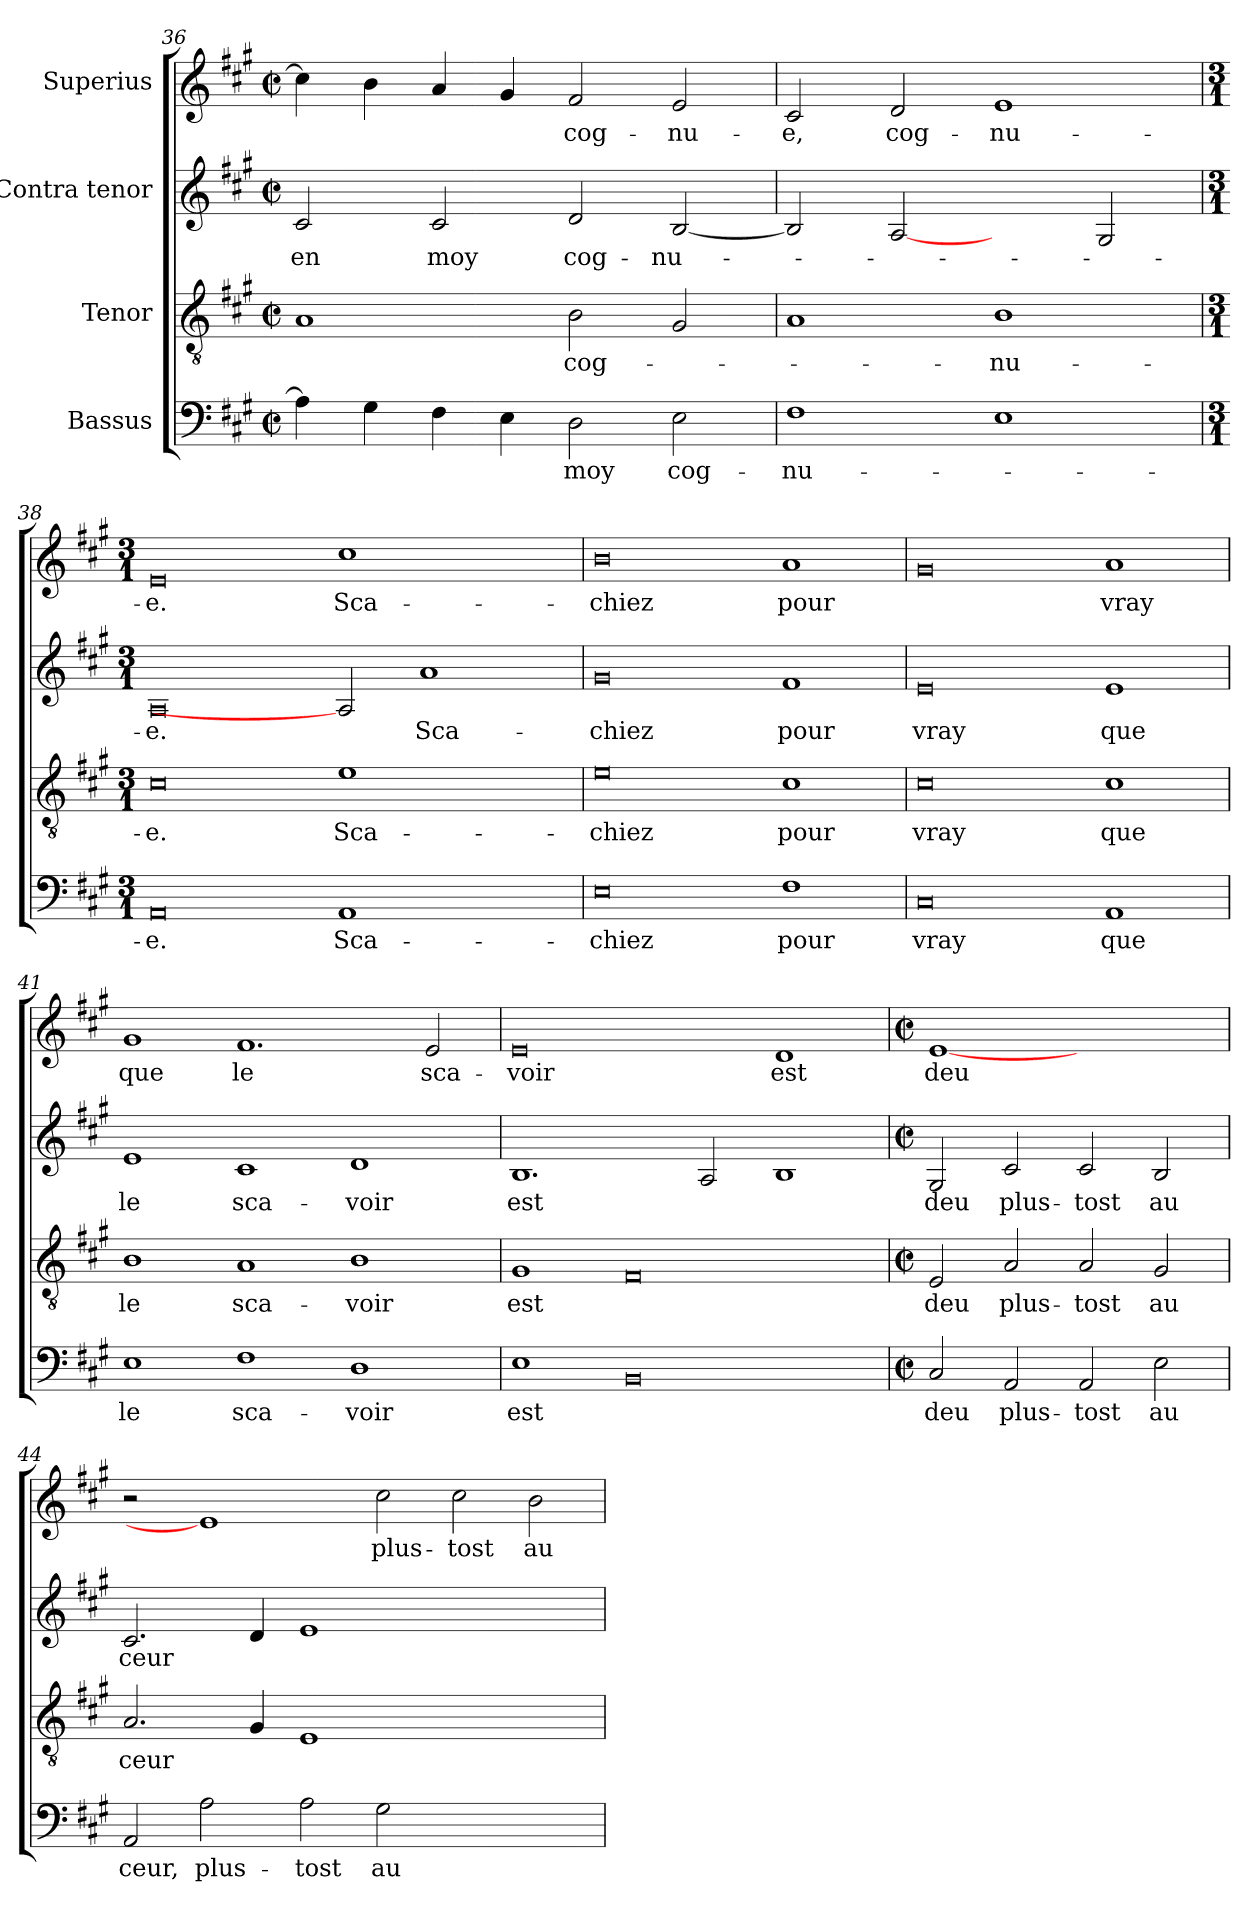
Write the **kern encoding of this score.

**kern	**text	**kern	**text	**kern	**text	**kern	**text
*part4	*part4	*part3	*part3	*part2	*part2	*part1	*part1
*staff4	*staff4	*staff3	*staff3	*staff2	*staff2	*staff1	*staff1
*I"Bassus	*	*I"Tenor	*	*I"Contra tenor	*	*I"Superius	*
!!LO:LB:g=z
*clefF4	*	*clefGv2	*	*clefG2	*	*clefG2	*
*k[f#c#g#]	*	*k[f#c#g#]	*	*k[f#c#g#]	*	*k[f#c#g#]	*
*A:	*	*A:	*	*A:	*	*A:	*
*M2/2	*	*M2/2	*	*M2/2	*	*M2/2	*
*met(c|)	*	*met(c|)	*	*met(c|)	*	*met(c|)	*
=36	=36	=36	=36	=36	=36	=36	=36
!	!	!	!	!	!LO:LY:b	!	!
4A\]	.	1A	.	2c#/	en	4cc#\]	.
4G#\	.	.	.	.	.	4b\	.
!	!	!	!	!	!LO:LY:b	!	!
4F#\	.	.	.	2c#/	moy	4a/	.
4E\	.	.	.	.	.	4g#/	.
!	!LO:LY:b	!	!LO:LY:b	!	!LO:LY:b	!	!LO:LY:b
2D\	moy	2B\	cog-	2d/	cog-	2f#/	cog-
!	!LO:LY:b	!	!	!	!LO:LY:b	!	!LO:LY:b
2E\	cog-	2G#/	.	[2B/	-nu-	2e/	-nu-
=37	=37	=37	=37	=37	=37	=37	=37
!	!LO:LY:b	!	!	!	!	!	!LO:LY:b
1F#	-nu-	1A	.	2B/]	.	2c#/	-e,
!	!	!	!	!	!	!	!LO:LY:b
.	.	.	.	[2A	.	2d/	cog-
!	!	!	!LO:LY:b	!	!	!	!LO:LY:b
1E	.	1B	-nu-	2ryy	.	1e	-nu-
.	.	.	.	2G#/	.	.	.
=38	=38	=38	=38	=38	=38	=38	=38
*M3/1	*	*M3/1	*	*M3/1	*	*M3/1	*
!	!LO:LY:b	!	!LO:LY:b	!	!LO:LY:b	!	!LO:LY:b
0AA	-e.	0c#	-e.	0A	-e.	0e	-e.
!	!LO:LY:b	!	!LO:LY:b	!	!	!	!LO:LY:b
1AA	Sca-	1e	Sca-	2A]	.	1cc#	Sca-
!	!	!	!	!	!LO:LY:b	!	!
.	.	.	.	1a	Sca-	.	.
2ryy	.	2ryy	.	.	.	2ryy	.
=39	=39	=39	=39	=39	=39	=39	=39
!	!LO:LY:b	!	!LO:LY:b	!	!LO:LY:b	!	!LO:LY:b
0E	-chiez	0e	-chiez	0g#	-chiez	0b	-chiez
!	!LO:LY:b	!	!LO:LY:b	!	!LO:LY:b	!	!LO:LY:b
1F#	pour	1c#	pour	1f#	pour	1a	pour
=40	=40	=40	=40	=40	=40	=40	=40
!	!LO:LY:b	!	!LO:LY:b	!	!LO:LY:b	!	!
0C#	vray	0c#	vray	0e	vray	0g#	.
!	!LO:LY:b	!	!LO:LY:b	!	!LO:LY:b	!	!LO:LY:b
1AA	que	1c#	que	1e	que	1a	vray
!!LO:LB:g=z
=41	=41	=41	=41	=41	=41	=41	=41
!	!LO:LY:b	!	!LO:LY:b	!	!LO:LY:b	!	!LO:LY:b
1E	le	1B	le	1e	le	1g#	que
!	!LO:LY:b	!	!LO:LY:b	!	!LO:LY:b	!	!LO:LY:b
1F#	sca-	1A	sca-	1c#	sca-	1.f#	le
!	!LO:LY:b	!	!LO:LY:b	!	!LO:LY:b	!	!
1D	-voir	1B	-voir	1d	-voir	.	.
!	!	!	!	!	!	!	!LO:LY:b
.	.	.	.	.	.	2e/	sca-
=42	=42	=42	=42	=42	=42	=42	=42
!	!LO:LY:b	!	!LO:LY:b	!	!LO:LY:b	!	!LO:LY:b
1E	est	1G#	est	1.B	est	0e	-voir
0BB	.	0F#	.	.	.	.	.
.	.	.	.	2A/	.	.	.
!	!	!	!	!	!	!	!LO:LY:b
.	.	.	.	1B	.	1d	est
=43	=43	=43	=43	=43	=43	=43	=43
*M2/2	*	*M2/2	*	*M2/2	*	*M2/2	*
*met(c|)	*	*met(c|)	*	*met(c|)	*	*met(c|)	*
!	!LO:LY:b	!	!LO:LY:b	!	!LO:LY:b	!	!LO:LY:b
2C#/	deu	2E/	deu	2G#/	deu	[1e	deu
!	!LO:LY:b	!	!LO:LY:b	!	!LO:LY:b	!	!
2AA/	plus-	2A/	plus-	2c#/	plus-	.	.
!	!LO:LY:b	!	!LO:LY:b	!	!LO:LY:b	!	!
2AA/	-tost	2A/	-tost	2c#/	-tost	1ryy	.
!	!LO:LY:b	!	!LO:LY:b	!	!LO:LY:b	!	!
2E\	au	2G#/	au	2B/	au	.	.
=44	=44	=44	=44	=44	=44	=44	=44
!	!LO:LY:b	!	!LO:LY:b	!	!LO:LY:b	!	!
2AA/	ceur,	2.A/	ceur	2.c#/	ceur	2r	.
!	!LO:LY:b	!	!	!	!	!	!
2A\	plus-	.	.	.	.	1e]	.
.	.	4G#/	.	4d/	.	.	.
!	!LO:LY:b	!	!	!	!	!	!
2A\	-tost	1E	.	1e	.	.	.
!	!LO:LY:b	!	!	!	!	!	!LO:LY:b
2G#\	au	.	.	.	.	2cc#\	plus-
!	!	!	!	!	!	!	!LO:LY:b
1ryy	.	1ryy	.	1ryy	.	2cc#\	-tost
!	!	!	!	!	!	!	!LO:LY:b
.	.	.	.	.	.	2b\	au
=	=	=	=	=	=	=	=
*-	*-	*-	*-	*-	*-	*-	*-
